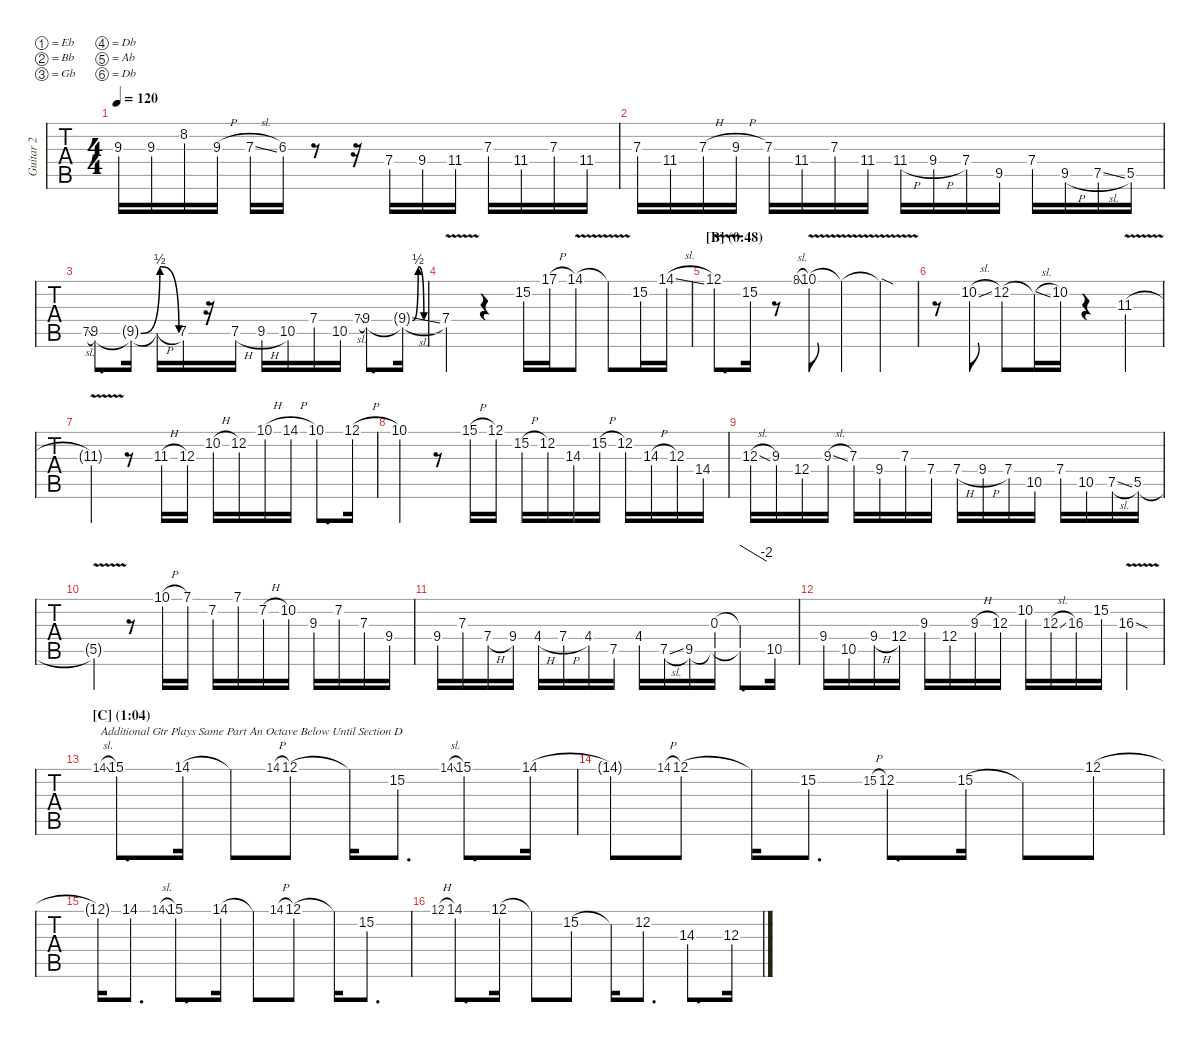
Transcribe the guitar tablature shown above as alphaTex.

\defaultSystemsLayout 4
\hideDynamics
\bracketExtendMode nobrackets
\multiTrackTrackNamePolicy allsystems
\firstSystemTrackNameMode fullname
\otherSystemsTrackNameMode fullname
\otherSystemsTrackNameOrientation horizontal
\track ("Guitar 2" "Guitar 2") {instrument overdrivenguitar}
\staff {tabs}
\tuning (Eb4 Bb3 Gb3 Db3 Ab2 Db2)
\ts (4 4)
\scale
1.02371
\tempo 120
\accidentals auto
\clef g2
\ottava regular
\simile none
\ks aminor
9.3{acc x}.16{dy mf} 9.3{acc x}.16 8.2{acc x}.16 9.3{h acc x}.16 7.3{sl acc x}.16 6.3{acc #}.16 r.8 r.16 7.4{acc x}.16 9.4{acc x}.16 11.4{acc #}.16 7.3{acc x}.16 11.4{acc #}.16 7.3{acc x}.16 11.4{acc #}.16 |
\scale
0.976292 7.3{acc x}.16 11.4{acc #}.16 7.3{h acc x}.16 9.3{h acc x}.16 7.3{acc x}.16 11.4{acc #}.16 7.3{acc x}.16 11.4{acc #}.16 11.4{h acc #}.16 9.4{h acc x}.16 7.4{acc x}.16 9.5{acc #}.16 7.4{acc x}.16 9.5{h acc #}.16 7.5{sl acc x}.16 5.5{acc x}.16 |
\scale
1.02152 7.5{sl acc x}.8{gr onbeat} 9.5{acc #}.8{d} 9.5{be (bendrelease 22.2 0 31.2 2 48.6 2 59.4 0) t acc #}.16 9.5{h t acc #}.16 7.5{acc x}.16 r.16 7.5{h acc x}.16 9.5{h acc #}.16 10.5{acc x}.16 7.4{acc x}.16 10.5{acc x}.16 7.4{sl acc x}.8{gr onbeat} 9.4{acc x}.8{d} 9.4{be (bendrelease 0 0 9.6 2 51.6 2 59.4 0) sl t acc x}.16 |
\scale
0.978481 7.4{v acc x}.4 r.4 15.2{acc x}.16 17.1{h acc x}.16 14.1{v acc #}.8 14.1{v t acc #}.8 15.2{acc x}.16 14.1{sl acc #}.16 |
\section ("B" "(0:48)")
\scale
1.02355 12.1{v acc x}.8{d} 15.2{acc x}.16 r.8 8.1{sl acc #}.8{gr onbeat} 10.1{v acc x}.8 10.1{v t acc x}.4 10.1{sod t acc x}.4 |
\scale
0.976451 r.8 10.2{sl acc x}.8 12.2{acc x}.8 12.2{sl t acc x}.16 10.2{acc x}.16 r.4 11.3{v acc #}.4 |
\scale
1.02133 11.3{v t acc #}.4 r.8 11.3{h acc #}.16 12.3{acc x}.16 10.2{h acc x}.16 12.2{acc x}.16 10.1{h acc x}.16 14.1{h acc #}.16 10.1{acc x}.8{d} 12.1{h acc x}.16 |
\scale
0.97867 10.1{acc x}.4 r.8 15.1{h acc x}.16 12.1{acc x}.16 15.2{h acc x}.16 12.2{acc x}.16 14.3{acc x}.16 15.2{h acc x}.16 12.2{acc x}.16 14.3{h acc x}.16 12.3{acc x}.16 14.4{acc x}.16 |
\scale
1.02371 12.3{sl acc x}.16 9.3{acc x}.16 12.4{acc x}.16 9.3{sl acc x}.16 7.3{acc x}.16 9.4{acc x}.16 7.3{acc x}.16 7.4{acc x}.16 7.4{h acc x}.16 9.4{h acc x}.16 7.4{acc x}.16 10.5{acc x}.16 7.4{acc x}.16 10.5{acc x}.16 7.5{sl acc x}.16 5.5{acc x}.16 |
\scale
0.976292 5.5{v t acc x}.4 r.8 10.1{h acc x}.16 7.1{acc x}.16 7.2{acc #}.16 7.1{acc x}.16 7.2{h acc #}.16 10.2{acc x}.16 9.3{acc x}.16 7.2{acc #}.16 7.3{acc x}.16 9.4{acc x}.16 |
\scale
1.02152 9.4{acc x}.16 7.3{acc x}.16 7.4{h acc x}.16 9.4{acc x}.16 4.4{h acc #}.16 7.4{h acc x}.16 4.4{acc #}.16 7.5{acc x}.16 4.4{acc #}.16 7.5{sl acc x}.16 9.5{acc #}.16 (0.3{acc x} 9.5{t acc #}).16 (0.3{t acc x} 9.5{t acc #}).8{d tbe (dive default 18.599999999999998 0 59.4 -8)} 10.5{acc x}.16 |
\scale
0.978481 9.4{acc x}.16 10.5{acc x}.16 9.4{h acc x}.16 12.4{acc x}.16 9.3{acc x}.16 12.4{acc x}.16 9.3{h acc x}.16 12.3{acc x}.16 10.2{acc x}.16 12.3{sl acc x}.16 16.3{acc x}.16 15.2{acc x}.16 16.3{v sod acc x}.4 |
\section ("C" "(1:04)")
\scale
1.01309 14.1{sl acc #}.8{txt "Additional Gtr Plays Same Part An Octave Below Until Section D" gr onbeat} 15.1{acc x}.8{d} 14.1{acc #}.16 14.1{t acc #}.8 14.1{h acc #}.8{gr onbeat} 12.1{acc x}.8 12.1{t acc x}.16 15.2{acc x}.8{d} 14.1{sl acc #}.8{gr onbeat} 15.1{acc x}.8{d} 14.1{acc #}.16 |
\scale
0.991453 14.1{t acc #}.8 14.1{h acc #}.8{gr onbeat} 12.1{acc x}.8 12.1{t acc x}.16 15.2{acc x}.8{d} 15.2{h acc x}.8{gr onbeat} 12.2{acc x}.8{d} 15.2{acc x}.16 15.2{t acc x}.8 12.1{acc x}.8 |
\scale
0.995453 12.1{t acc x}.16 14.1{acc #}.8{d} 14.1{sl acc #}.8{gr onbeat} 15.1{acc x}.8{d} 14.1{acc #}.16 14.1{t acc #}.8 14.1{h acc #}.8{gr onbeat} 12.1{acc x}.8 12.1{t acc x}.16 15.2{acc x}.8{d} |
\scale
1.01045 12.1{h acc x}.8{gr onbeat} 14.1{acc #}.8{d} 12.1{acc x}.16 12.1{t acc x}.8 15.2{acc x}.8 15.2{t acc x}.16 12.2{acc x}.8{d} 14.3{acc x}.8{d} 12.3{acc x}.16
